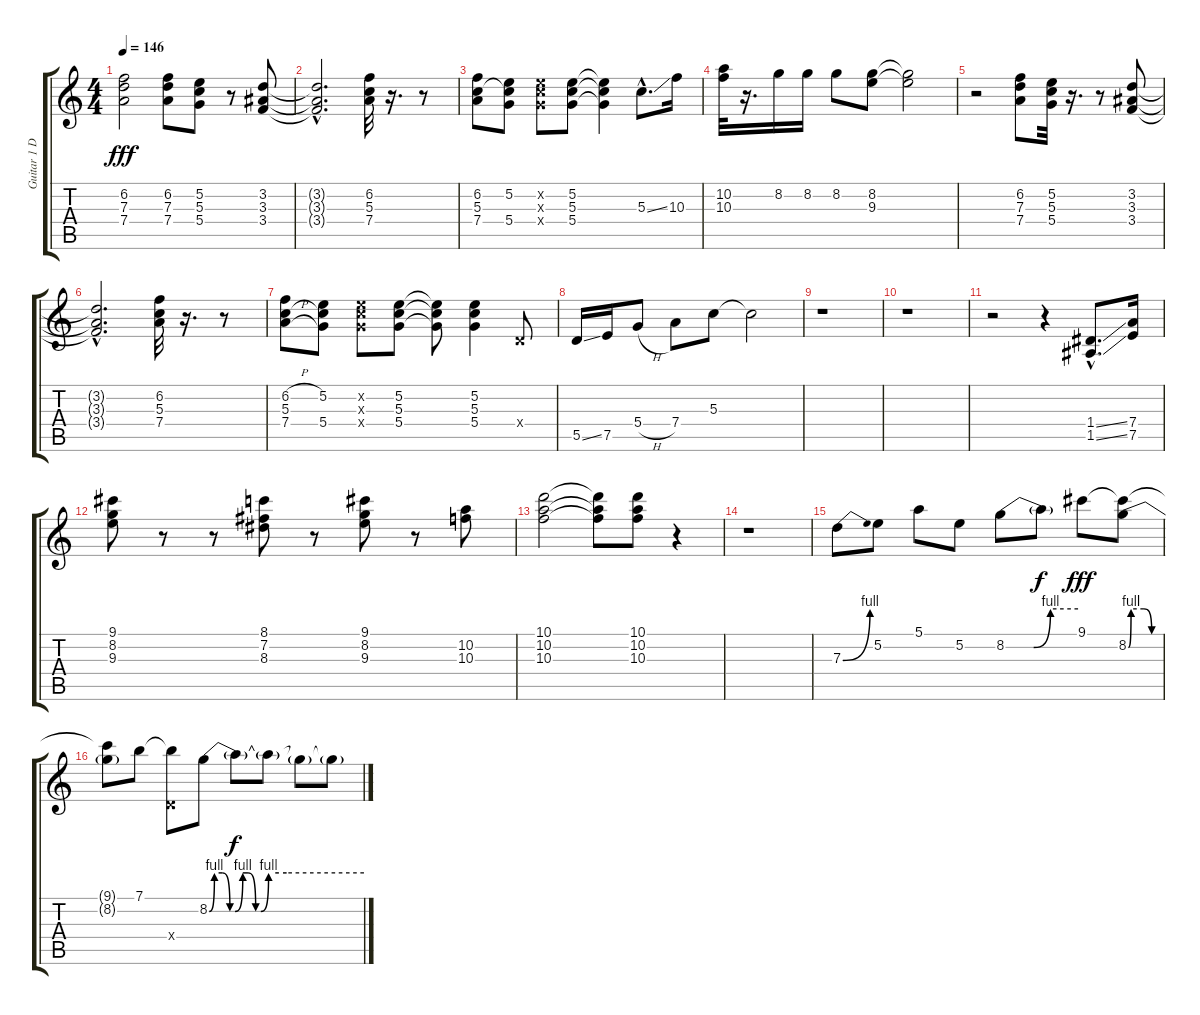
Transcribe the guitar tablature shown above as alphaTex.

\track ("Guitar 1 Doubled" "Guitar 1 D") {instrument electricguitarjazz}
\staff {score tabs}
\tuning (E4 B3 G3 D3 A2 E2) {hide}
\ts (4 4)
\tempo 146
\clef g2
\ks c
(6.2 7.3 7.4).2{dy fff} (6.2 7.3 7.4).8 (5.2 5.3 5.4).8 r.8 (3.2 3.3 3.4).8 |
(3.2{hac t} 3.3{hac t} 3.4{hac t}).2{d} (6.2 5.3 7.4).32 r.16{d} r.8 |
(6.2 5.3 7.4).8 (5.2 5.3{t} 5.4).8 (5.2{x} 5.3{x} 5.4{x}).8 (5.2 5.3 5.4).8 (5.2{t} 5.3{t} 5.4{t}).4 5.3{ss hac}.8{d} 10.3.16 |
(10.2 10.3).32 r.16{d} 8.2.16 8.2.16 8.2.8 (8.2 9.3).8 (8.2{t} 9.3{t}).2 |
r.2 (6.2 7.3 7.4).8 (5.2 5.3 5.4).32 r.16{d} r.8 (3.2 3.3 3.4).8 |
(3.2{hac t} 3.3{hac t} 3.4{hac t}).2{d} (6.2 5.3 7.4).32 r.16{d} r.8 |
(6.2{h} 5.3 7.4{h}).8 (5.2 5.3{t} 5.4).8 (5.2{x} 5.3{x} 5.4{x}).8 (5.2 5.3 5.4).8 (5.2{t} 5.3{t} 5.4{t}).8 (5.2 5.3 5.4).4 0.4{x}.8 |
5.5{ss}.16 7.5.16 5.4{h}.8 7.4.8 5.3.8 5.3{t}.2 |
r.1 |
r.1 |
r.2 r.4 (1.4{ss hac} 1.5{ss hac}).8{d} (7.4 7.5).16 |
(9.1 8.2 9.3).8 r.8 r.8 (8.1 7.2 8.3).8 r.8 (9.1 8.2 9.3).8 r.8 (10.2 10.3).8 |
(10.1 10.2 10.3).2 (10.1{t} 10.2{t} 10.3{t}).8 (10.1 10.2 10.3).8 r.4 |
r.1 |
7.3{be (bend 0 0 60 4)}.8 5.2.8 5.1.8 5.2.8 8.2{be (custom 0 0 23 0 37 4 60 4)}.8 8.2{t}.8{dy f} 9.1.8{dy fff} (9.1{t} 8.2{be (custom 0 0 5 4 30 4 45 0 60 0)}).8 |
(9.1{t} 8.2{t}).8 7.1.8 (7.1{t} 0.4{x}).8 8.2{be (custom 0 0 2 4 5 4 8 0 10 0 13 4 15 4 18 0 20 0 23 4 27 4 30 4 60 4)}.8 8.2{t}.8{dy f} 8.2{t}.8 8.2{t}.8 8.2{t}.8
